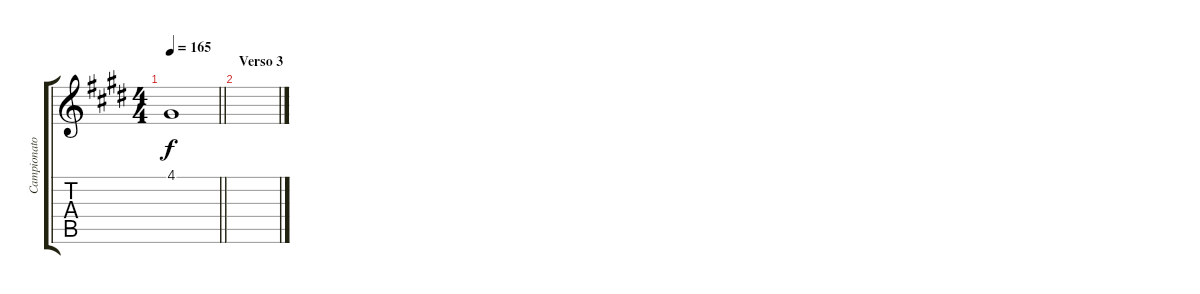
\track ("Campionatore" "Campionato") {instrument synthbrass1}
\staff {score tabs}
\tuning (E4 B3 G3 D3 A2 E2) {hide}
\ts (4 4)
\tempo 165
\clef g2
\barLineRight lightlight
\ks e
4.1{t}.1{dy f} |
\section ("" "Verso 3")
